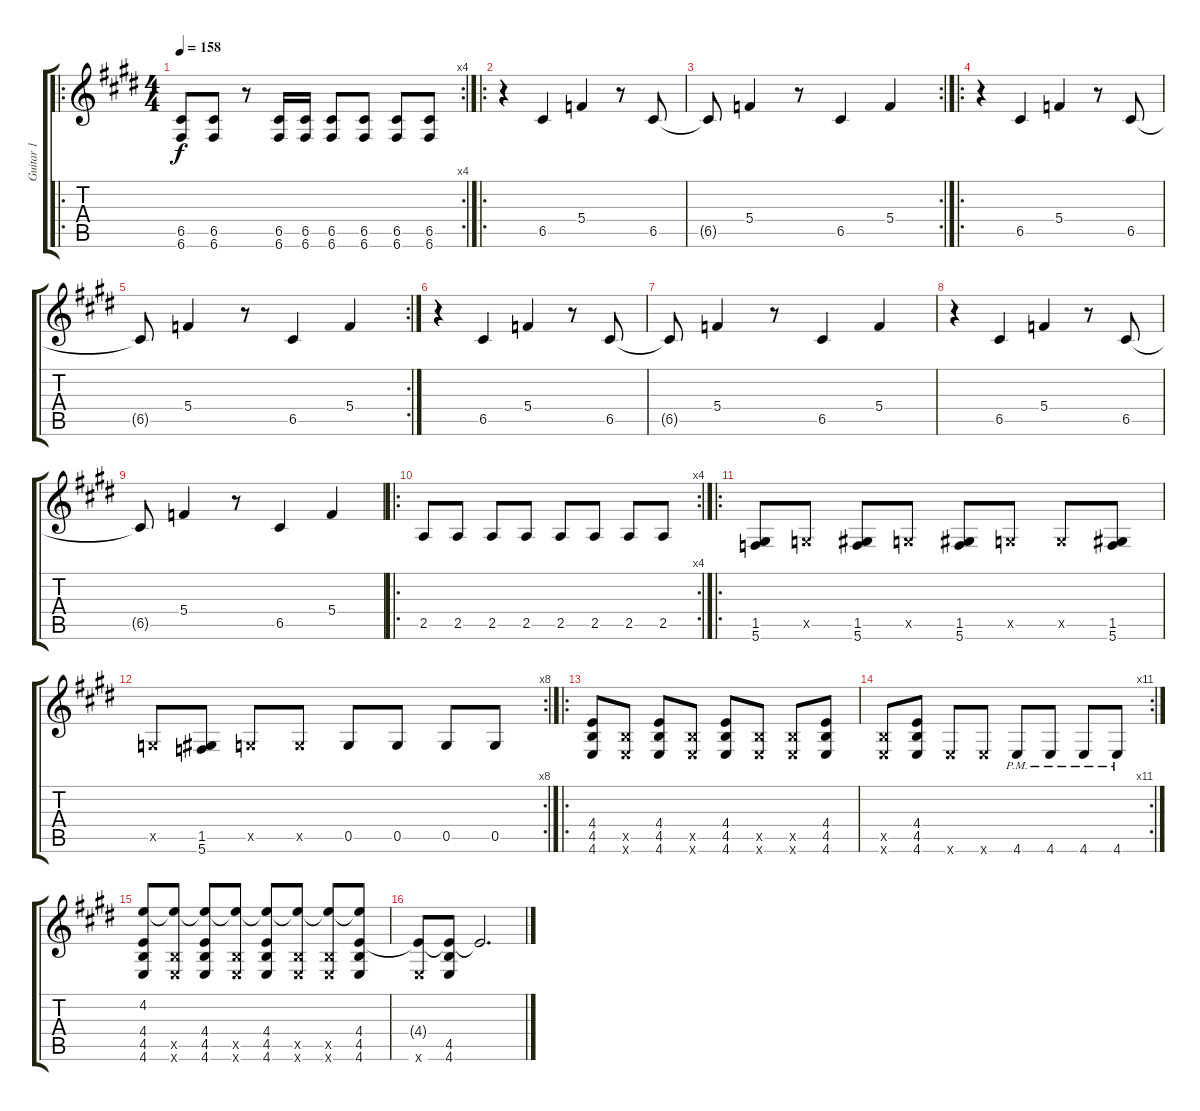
\track ("Guitar 1" "Guitar 1") {instrument overdrivenguitar}
\staff {score tabs}
\tuning (E4 C4 G3 C3 G2 C2) {hide}
\ro
\rc 4
\ts (4 4)
\tempo 158
\clef g2
\ks c#minor
(6.5 6.6).8{dy f} (6.5 6.6).8 r.8 (6.5 6.6).16 (6.5 6.6).16 (6.5 6.6).8 (6.5 6.6).8 (6.5 6.6).8 (6.5 6.6).8 |
\ro
r.4 6.5.4 5.4.4 r.8 6.5.8 |
\rc 2
6.5{t}.8 5.4.4 r.8 6.5.4 5.4.4 |
\ro
r.4 6.5.4 5.4.4 r.8 6.5.8 |
\rc 2
6.5{t}.8 5.4.4 r.8 6.5.4 5.4.4 |
r.4 6.5.4 5.4.4 r.8 6.5.8 |
6.5{t}.8 5.4.4 r.8 6.5.4 5.4.4 |
r.4 6.5.4 5.4.4 r.8 6.5.8 |
6.5{t}.8 5.4.4 r.8 6.5.4 5.4.4 |
\ro
\rc 4
2.5.8 2.5.8 2.5.8 2.5.8 2.5.8 2.5.8 2.5.8 2.5.8 |
\ro
(1.5 5.6).8 0.5{x}.8 (1.5 5.6).8 0.5{x}.8 (1.5 5.6).8 0.5{x}.8 0.5{x}.8 (1.5 5.6).8 |
\rc 8
0.5{x}.8 (1.5 5.6).8 0.5{x}.8 0.5{x}.8 0.5.8 0.5.8 0.5.8 0.5.8 |
\ro
(4.4 4.5 4.6).8 (4.5{x} 4.6{x}).8 (4.4 4.5 4.6).8 (4.5{x} 4.6{x}).8 (4.4 4.5 4.6).8 (4.5{x} 4.6{x}).8 (4.5{x} 4.6{x}).8 (4.4 4.5 4.6).8 |
\rc 11
(4.5{x} 4.6{x}).8 (4.4 4.5 4.6).8 4.6{x}.8 4.6{x}.8 4.6{pm}.8 4.6{pm}.8 4.6{pm}.8 4.6{pm}.8 |
(4.2 4.4 4.5 4.6).8 (4.2{t} 4.5{x} 4.6{x}).8 (4.2{t} 4.4 4.5 4.6).8 (4.2{t} 4.5{x} 4.6{x}).8 (4.2{t} 4.4 4.5 4.6).8 (4.2{t} 4.5{x} 4.6{x}).8 (4.2{t} 4.5{x} 4.6{x}).8 (4.2{t} 4.4 4.5 4.6).8 |
(4.4{t} 4.6{x}).8 (4.4{t} 4.5 4.6).8 4.4{t}.2{d}
